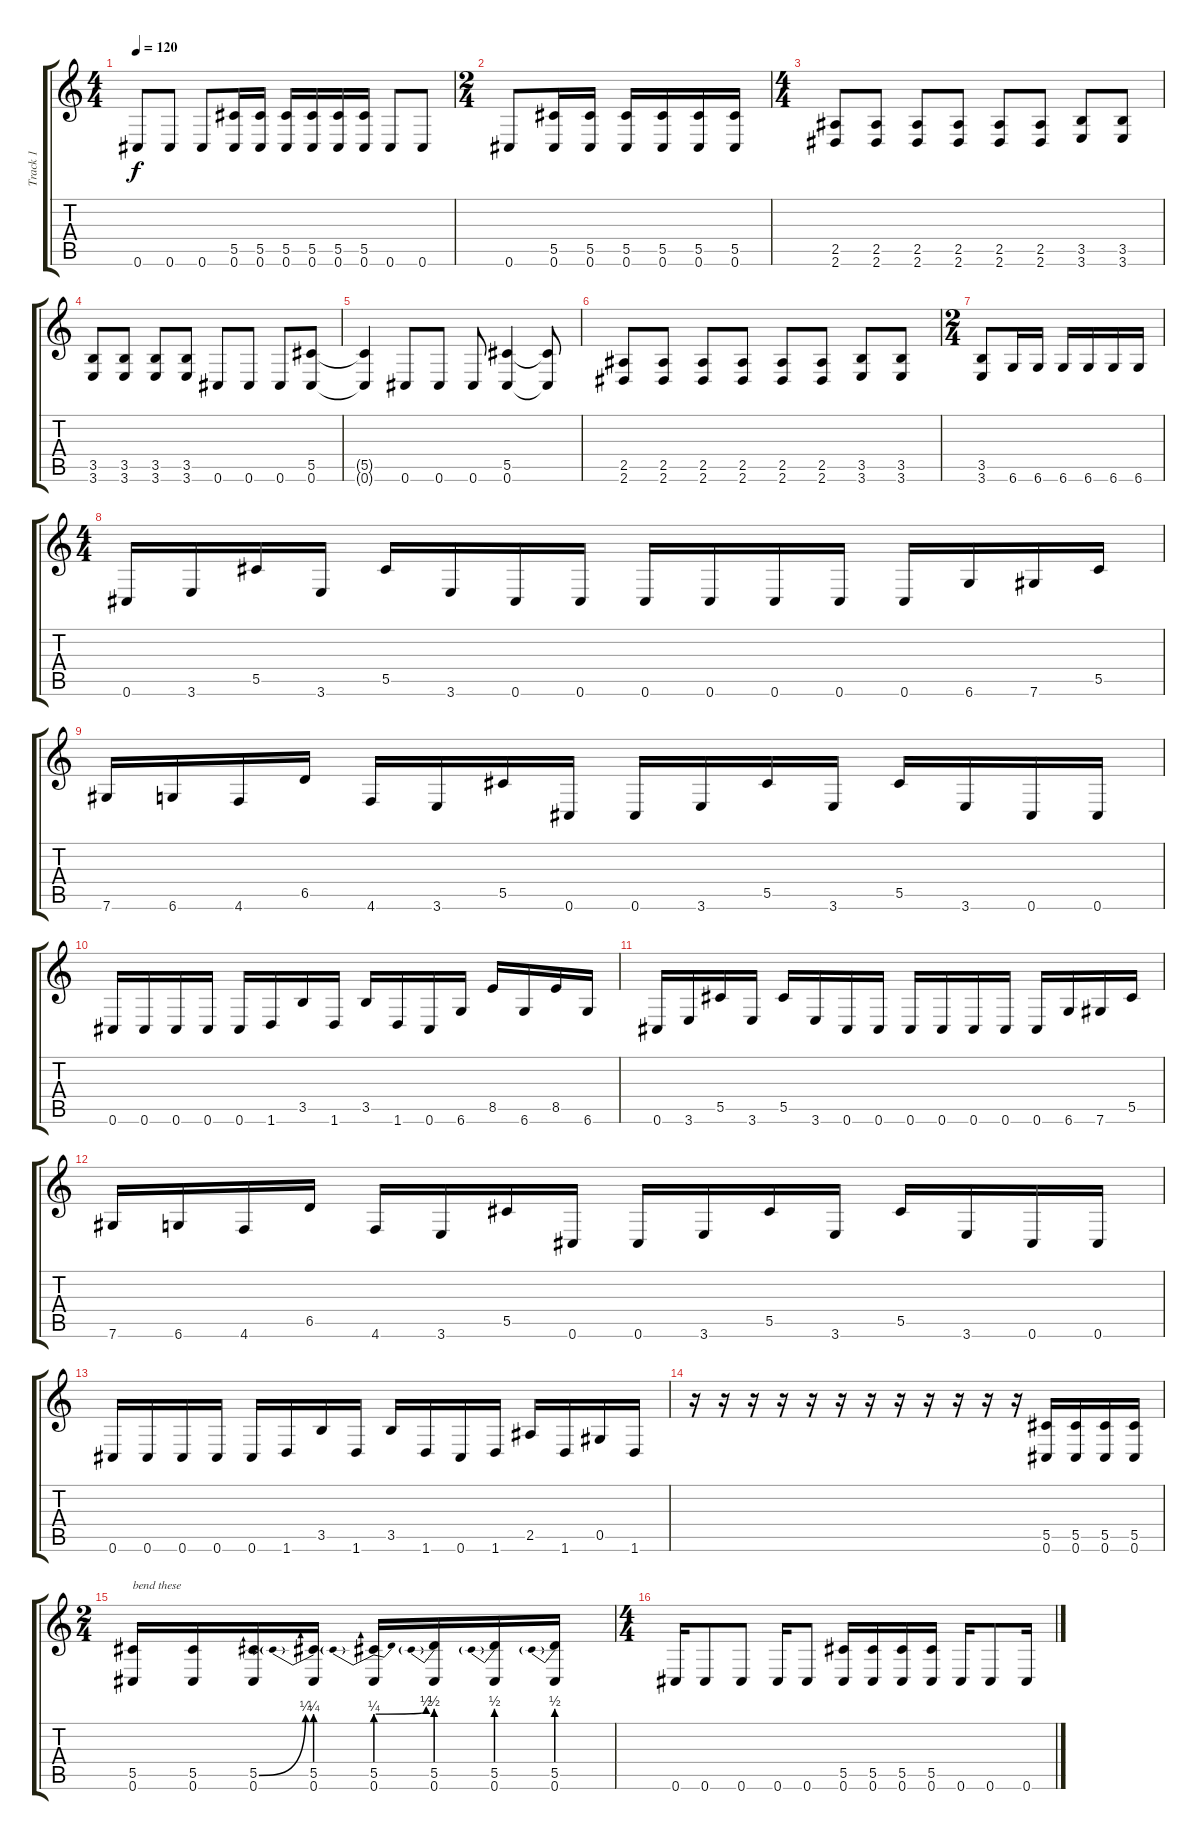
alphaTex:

\track ("Track 1" "Track 1") {instrument distortionguitar}
\staff {score tabs}
\tuning (Eb4 Bb3 Gb3 Db3 Ab2 Db2) {hide}
\ts (4 4)
\tempo 120
\clef g2
\ks c
0.6.8{dy f} 0.6.8 0.6.8 (5.5 0.6).16 (5.5 0.6).16 (5.5 0.6).16 (5.5 0.6).16 (5.5 0.6).16 (5.5 0.6).16 0.6.8 0.6.8 |
\ts (2 4)
0.6.8 (5.5 0.6).16 (5.5 0.6).16 (5.5 0.6).16 (5.5 0.6).16 (5.5 0.6).16 (5.5 0.6).16 |
\ts (4 4)
(2.5 2.6).8 (2.5 2.6).8 (2.5 2.6).8 (2.5 2.6).8 (2.5 2.6).8 (2.5 2.6).8 (3.5 3.6).8 (3.5 3.6).8 |
(3.5 3.6).8 (3.5 3.6).8 (3.5 3.6).8 (3.5 3.6).8 0.6.8 0.6.8 0.6.8 (5.5 0.6).8 |
(5.5{t} 0.6{t}).4 0.6.8 0.6.8 0.6.8 (5.5 0.6).4 (5.5{t} 0.6{t}).8 |
(2.5 2.6).8 (2.5 2.6).8 (2.5 2.6).8 (2.5 2.6).8 (2.5 2.6).8 (2.5 2.6).8 (3.5 3.6).8 (3.5 3.6).8 |
\ts (2 4)
(3.5 3.6).8 6.6.16 6.6.16 6.6.16 6.6.16 6.6.16 6.6.16 |
\ts (4 4)
0.6.16 3.6.16 5.5.16 3.6.16 5.5.16 3.6.16 0.6.16 0.6.16 0.6.16 0.6.16 0.6.16 0.6.16 0.6.16 6.6.16 7.6.16 5.5.16 |
7.6.16 6.6.16 4.6.16 6.5.16 4.6.16 3.6.16 5.5.16 0.6.16 0.6.16 3.6.16 5.5.16 3.6.16 5.5.16 3.6.16 0.6.16 0.6.16 |
0.6.16 0.6.16 0.6.16 0.6.16 0.6.16 1.6.16 3.5.16 1.6.16 3.5.16 1.6.16 0.6.16 6.6.16 8.5.16 6.6.16 8.5.16 6.6.16 |
0.6.16 3.6.16 5.5.16 3.6.16 5.5.16 3.6.16 0.6.16 0.6.16 0.6.16 0.6.16 0.6.16 0.6.16 0.6.16 6.6.16 7.6.16 5.5.16 |
7.6.16 6.6.16 4.6.16 6.5.16 4.6.16 3.6.16 5.5.16 0.6.16 0.6.16 3.6.16 5.5.16 3.6.16 5.5.16 3.6.16 0.6.16 0.6.16 |
0.6.16 0.6.16 0.6.16 0.6.16 0.6.16 1.6.16 3.5.16 1.6.16 3.5.16 1.6.16 0.6.16 1.6.16 2.5.16 1.6.16 0.5.16 1.6.16 |
r.16 r.16 r.16 r.16 r.16 r.16 r.16 r.16 r.16 r.16 r.16 r.16 (5.5 0.6).16 (5.5 0.6).16 (5.5 0.6).16 (5.5 0.6).16 |
\ts (2 4)
(5.5 0.6).16{txt "bend these"} (5.5 0.6).16 (5.5{be (bend 0 0 60 1)} 0.6).16 (5.5{be (prebend 0 1 60 1)} 0.6).16 (5.5{be (prebendbend 0 1 60 2)} 0.6).16 (5.5{be (prebend 0 2 60 2)} 0.6).16 (5.5{be (prebend 0 2 60 2)} 0.6).16 (5.5{be (prebend 0 2 60 2)} 0.6).16 |
\ts (4 4)
0.6.16 0.6.8 0.6.8 0.6.16 0.6.8 (5.5 0.6).16 (5.5 0.6).16 (5.5 0.6).16 (5.5 0.6).16 0.6.16 0.6.8 0.6.16
